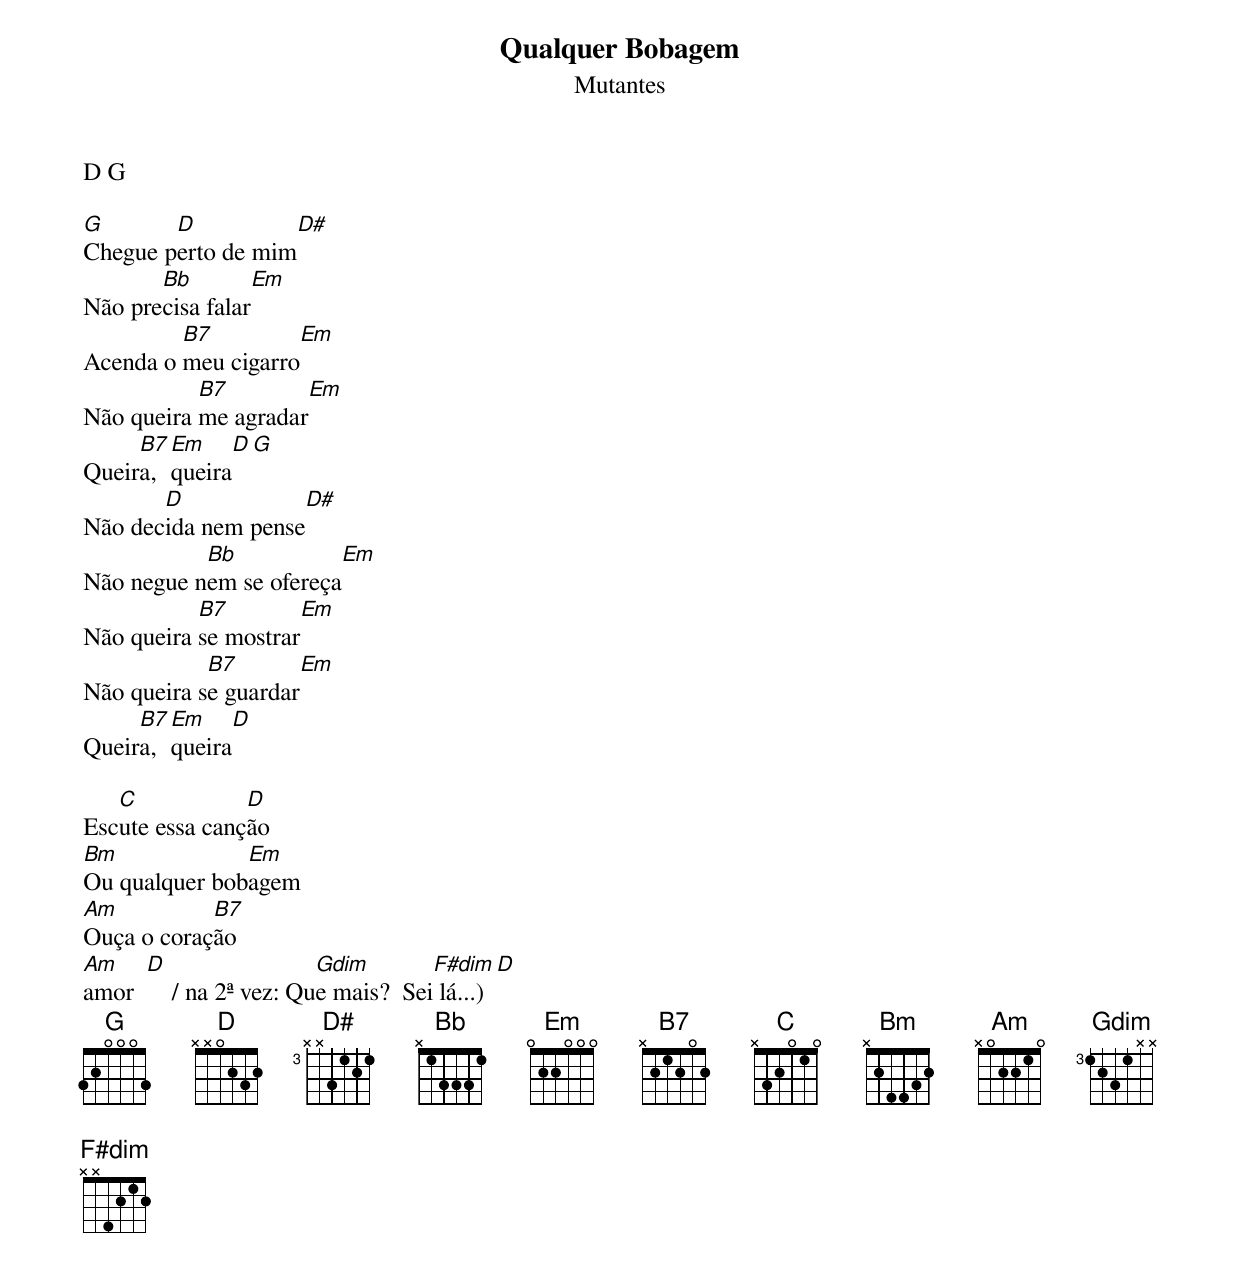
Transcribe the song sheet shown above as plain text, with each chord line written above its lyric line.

Qualquer Bobagem
Mutantes

D G

G       D           D#
Chegue perto de mim
       Bb           Em
Não precisa falar
         B7            Em
Acenda o meu cigarro
           B7          Em
Não queira me agradar
     B7 Em    D        G
Queira, queira
       D              D#
Não decida nem pense
           Bb            Em
Não negue nem se ofereça
           B7            Em
Não queira se mostrar
            B7            Em
Não queira se guardar
     B7 Em    D
Queira, queira

   C            D
Escute essa canção
Bm             Em
Ou qualquer bobagem
Am          B7
Ouça o coração
Am    D                  Gdim        F#dim        D
amor      / na 2ª vez: Que mais?  Sei lá...)
